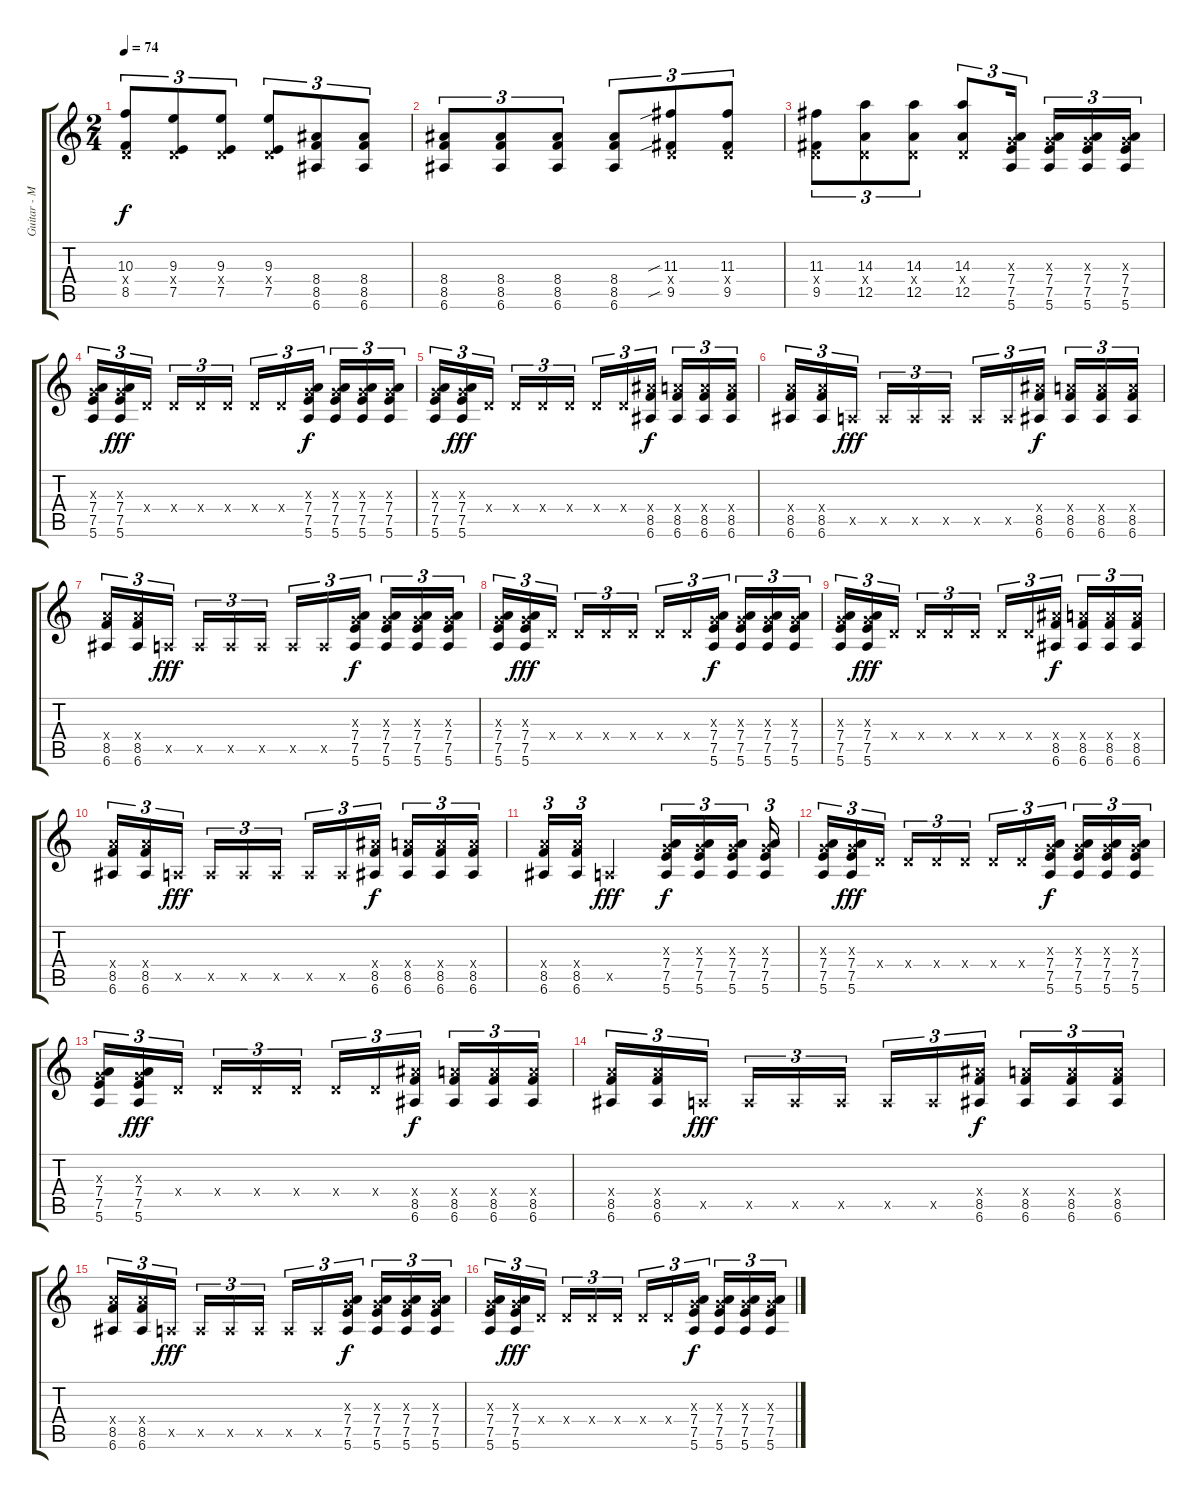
\track ("Guitar - Mark Engles" "Guitar - M") {instrument acousticguitarsteel}
\staff {score tabs}
\tuning (E4 B3 G3 D3 A2 E2) {hide}
\ts (2 4)
\tempo 74
\clef g2
\ks c
(10.3 0.4{x} 8.5).8{tu (3 2) dy f} (9.3 0.4{x} 7.5).8{tu (3 2)} (9.3 0.4{x} 7.5).8{tu (3 2)} (9.3 0.4{x} 7.5).8{tu (3 2)} (8.4 8.5 6.6).8{tu (3 2) instrument overdrivenguitar} (8.4 8.5 6.6).8{tu (3 2)} |
(8.4 8.5 6.6).8{tu (3 2)} (8.4 8.5 6.6).8{tu (3 2)} (8.4 8.5 6.6).8{tu (3 2)} (8.4 8.5 6.6).8{tu (3 2)} (11.3{sib} 0.4{x} 9.5{sib}).8{tu (3 2)} (11.3 0.4{x} 9.5).8{tu (3 2)} |
(11.3 0.4{x} 9.5).8{tu (3 2)} (14.3 0.4{x} 12.5).8{tu (3 2)} (14.3 0.4{x} 12.5).8{tu (3 2)} (14.3 0.4{x} 12.5).8{tu (3 2)} (0.3{x} 7.4 7.5 5.6).16{tu (3 2) instrument overdrivenguitar} (0.3{x} 7.4 7.5 5.6).16{tu (3 2)} (0.3{x} 7.4 7.5 5.6).16{tu (3 2)} (0.3{x} 7.4 7.5 5.6).16{tu (3 2)} |
(0.3{x} 7.4 7.5 5.6).16{tu (3 2)} (0.3{x} 7.4 7.5 5.6).16{tu (3 2) dy fff} 0.4{x}.16{tu (3 2)} 0.4{x}.16{tu (3 2)} 0.4{x}.16{tu (3 2)} 0.4{x}.16{tu (3 2)} 0.4{x}.16{tu (3 2)} 0.4{x}.16{tu (3 2)} (0.3{x} 7.4 7.5 5.6).16{tu (3 2) dy f instrument overdrivenguitar} (0.3{x} 7.4 7.5 5.6).16{tu (3 2)} (0.3{x} 7.4 7.5 5.6).16{tu (3 2)} (0.3{x} 7.4 7.5 5.6).16{tu (3 2)} |
(0.3{x} 7.4 7.5 5.6).16{tu (3 2)} (0.3{x} 7.4 7.5 5.6).16{tu (3 2) dy fff} 0.4{x}.16{tu (3 2)} 0.4{x}.16{tu (3 2)} 0.4{x}.16{tu (3 2)} 0.4{x}.16{tu (3 2)} 0.4{x}.16{tu (3 2)} 0.4{x}.16{tu (3 2)} (8.4{x} 8.5 6.6).16{tu (3 2) dy f instrument overdrivenguitar} (7.4{x} 8.5 6.6).16{tu (3 2)} (7.4{x} 8.5 6.6).16{tu (3 2)} (7.4{x} 8.5 6.6).16{tu (3 2)} |
(7.4{x} 8.5 6.6).16{tu (3 2)} (7.4{x} 8.5 6.6).16{tu (3 2)} 0.5{x}.16{tu (3 2) dy fff} 0.5{x}.16{tu (3 2)} 0.5{x}.16{tu (3 2)} 0.5{x}.16{tu (3 2)} 0.5{x}.16{tu (3 2)} 0.5{x}.16{tu (3 2)} (8.4{x} 8.5 6.6).16{tu (3 2) dy f instrument overdrivenguitar} (7.4{x} 8.5 6.6).16{tu (3 2)} (7.4{x} 8.5 6.6).16{tu (3 2)} (7.4{x} 8.5 6.6).16{tu (3 2)} |
(7.4{x} 8.5 6.6).16{tu (3 2)} (7.4{x} 8.5 6.6).16{tu (3 2)} 0.5{x}.16{tu (3 2) dy fff} 0.5{x}.16{tu (3 2)} 0.5{x}.16{tu (3 2)} 0.5{x}.16{tu (3 2)} 0.5{x}.16{tu (3 2)} 0.5{x}.16{tu (3 2)} (0.3{x} 7.4 7.5 5.6).16{tu (3 2) dy f instrument overdrivenguitar} (0.3{x} 7.4 7.5 5.6).16{tu (3 2)} (0.3{x} 7.4 7.5 5.6).16{tu (3 2)} (0.3{x} 7.4 7.5 5.6).16{tu (3 2)} |
(0.3{x} 7.4 7.5 5.6).16{tu (3 2)} (0.3{x} 7.4 7.5 5.6).16{tu (3 2) dy fff} 0.4{x}.16{tu (3 2)} 0.4{x}.16{tu (3 2)} 0.4{x}.16{tu (3 2)} 0.4{x}.16{tu (3 2)} 0.4{x}.16{tu (3 2)} 0.4{x}.16{tu (3 2)} (0.3{x} 7.4 7.5 5.6).16{tu (3 2) dy f instrument overdrivenguitar} (0.3{x} 7.4 7.5 5.6).16{tu (3 2)} (0.3{x} 7.4 7.5 5.6).16{tu (3 2)} (0.3{x} 7.4 7.5 5.6).16{tu (3 2)} |
(0.3{x} 7.4 7.5 5.6).16{tu (3 2)} (0.3{x} 7.4 7.5 5.6).16{tu (3 2) dy fff} 0.4{x}.16{tu (3 2)} 0.4{x}.16{tu (3 2)} 0.4{x}.16{tu (3 2)} 0.4{x}.16{tu (3 2)} 0.4{x}.16{tu (3 2)} 0.4{x}.16{tu (3 2)} (8.4{x} 8.5 6.6).16{tu (3 2) dy f instrument overdrivenguitar} (7.4{x} 8.5 6.6).16{tu (3 2)} (7.4{x} 8.5 6.6).16{tu (3 2)} (7.4{x} 8.5 6.6).16{tu (3 2)} |
(7.4{x} 8.5 6.6).16{tu (3 2)} (7.4{x} 8.5 6.6).16{tu (3 2)} 0.5{x}.16{tu (3 2) dy fff} 0.5{x}.16{tu (3 2)} 0.5{x}.16{tu (3 2)} 0.5{x}.16{tu (3 2)} 0.5{x}.16{tu (3 2)} 0.5{x}.16{tu (3 2)} (8.4{x} 8.5 6.6).16{tu (3 2) dy f instrument overdrivenguitar} (7.4{x} 8.5 6.6).16{tu (3 2)} (7.4{x} 8.5 6.6).16{tu (3 2)} (7.4{x} 8.5 6.6).16{tu (3 2)} |
(7.4{x} 8.5 6.6).16{tu (3 2)} (7.4{x} 8.5 6.6).16{tu (3 2)} 0.5{x}.4{dy fff} (0.3{x} 7.4 7.5 5.6).16{tu (3 2) dy f instrument overdrivenguitar} (0.3{x} 7.4 7.5 5.6).16{tu (3 2)} (0.3{x} 7.4 7.5 5.6).16{tu (3 2)} (0.3{x} 7.4 7.5 5.6).16{tu (3 2)} |
(0.3{x} 7.4 7.5 5.6).16{tu (3 2)} (0.3{x} 7.4 7.5 5.6).16{tu (3 2) dy fff} 0.4{x}.16{tu (3 2)} 0.4{x}.16{tu (3 2)} 0.4{x}.16{tu (3 2)} 0.4{x}.16{tu (3 2)} 0.4{x}.16{tu (3 2)} 0.4{x}.16{tu (3 2)} (0.3{x} 7.4 7.5 5.6).16{tu (3 2) dy f instrument overdrivenguitar} (0.3{x} 7.4 7.5 5.6).16{tu (3 2)} (0.3{x} 7.4 7.5 5.6).16{tu (3 2)} (0.3{x} 7.4 7.5 5.6).16{tu (3 2)} |
(0.3{x} 7.4 7.5 5.6).16{tu (3 2)} (0.3{x} 7.4 7.5 5.6).16{tu (3 2) dy fff} 0.4{x}.16{tu (3 2)} 0.4{x}.16{tu (3 2)} 0.4{x}.16{tu (3 2)} 0.4{x}.16{tu (3 2)} 0.4{x}.16{tu (3 2)} 0.4{x}.16{tu (3 2)} (8.4{x} 8.5 6.6).16{tu (3 2) dy f instrument overdrivenguitar} (7.4{x} 8.5 6.6).16{tu (3 2)} (7.4{x} 8.5 6.6).16{tu (3 2)} (7.4{x} 8.5 6.6).16{tu (3 2)} |
(7.4{x} 8.5 6.6).16{tu (3 2)} (7.4{x} 8.5 6.6).16{tu (3 2)} 0.5{x}.16{tu (3 2) dy fff} 0.5{x}.16{tu (3 2)} 0.5{x}.16{tu (3 2)} 0.5{x}.16{tu (3 2)} 0.5{x}.16{tu (3 2)} 0.5{x}.16{tu (3 2)} (8.4{x} 8.5 6.6).16{tu (3 2) dy f instrument overdrivenguitar} (7.4{x} 8.5 6.6).16{tu (3 2)} (7.4{x} 8.5 6.6).16{tu (3 2)} (7.4{x} 8.5 6.6).16{tu (3 2)} |
(7.4{x} 8.5 6.6).16{tu (3 2)} (7.4{x} 8.5 6.6).16{tu (3 2)} 0.5{x}.16{tu (3 2) dy fff} 0.5{x}.16{tu (3 2)} 0.5{x}.16{tu (3 2)} 0.5{x}.16{tu (3 2)} 0.5{x}.16{tu (3 2)} 0.5{x}.16{tu (3 2)} (0.3{x} 7.4 7.5 5.6).16{tu (3 2) dy f instrument overdrivenguitar} (0.3{x} 7.4 7.5 5.6).16{tu (3 2)} (0.3{x} 7.4 7.5 5.6).16{tu (3 2)} (0.3{x} 7.4 7.5 5.6).16{tu (3 2)} |
(0.3{x} 7.4 7.5 5.6).16{tu (3 2)} (0.3{x} 7.4 7.5 5.6).16{tu (3 2) dy fff} 0.4{x}.16{tu (3 2)} 0.4{x}.16{tu (3 2)} 0.4{x}.16{tu (3 2)} 0.4{x}.16{tu (3 2)} 0.4{x}.16{tu (3 2)} 0.4{x}.16{tu (3 2)} (0.3{x} 7.4 7.5 5.6).16{tu (3 2) dy f instrument overdrivenguitar} (0.3{x} 7.4 7.5 5.6).16{tu (3 2)} (0.3{x} 7.4 7.5 5.6).16{tu (3 2)} (0.3{x} 7.4 7.5 5.6).16{tu (3 2)}
